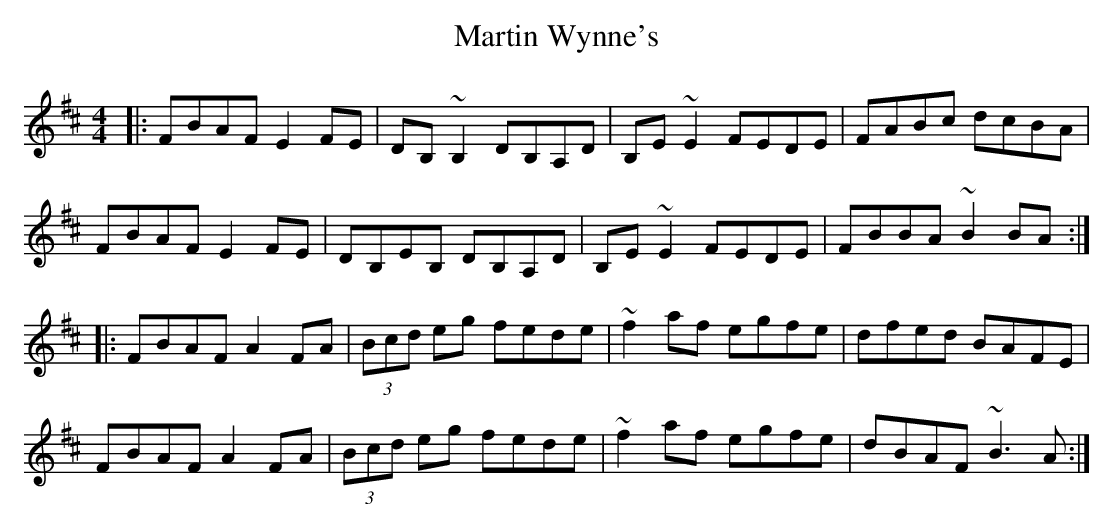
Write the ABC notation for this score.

X:1
T: Martin Wynne's
M: 4/4
L: 1/8
K: Dmaj
|:FBAF E2FE|DB,~B,2 DB,A,D|B,E~E2 FEDE|FABc dcBA|
FBAF E2FE|DB,EB, DB,A,D|B,E~E2 FEDE|FBBA ~B2BA:|
|:FBAF A2FA|(3Bcd eg fede|~f2af egfe|dfed BAFE|
FBAF A2FA|(3Bcd eg fede|~f2af egfe|dBAF ~B3A:|
